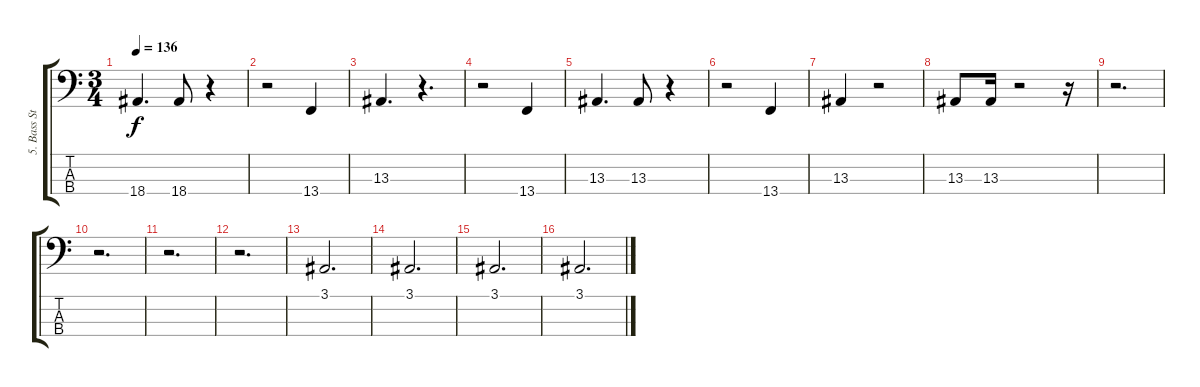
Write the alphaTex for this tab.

\track ("5. Bass Strings" "5. Bass St") {instrument stringensemble1}
\staff {score tabs}
\tuning (G2 D2 A1 E1) {hide}
\ts (3 4)
\tempo 136
\clef f4
\ks c
18.4.4{d dy f instrument stringensemble1} 18.4.8 r.4 |
r.2 13.4.4 |
13.3.4{d} r.4{d} |
r.2 13.4.4 |
13.3.4{d} 13.3.8 r.4 |
r.2 13.4.4 |
13.3.4 r.2 |
13.3.8 13.3.16 r.2 r.16 |
r.2{d} |
r.2{d} |
r.2{d} |
r.2{d} |
3.1.2{d} |
3.1.2{d} |
3.1.2{d} |
3.1.2{d}
